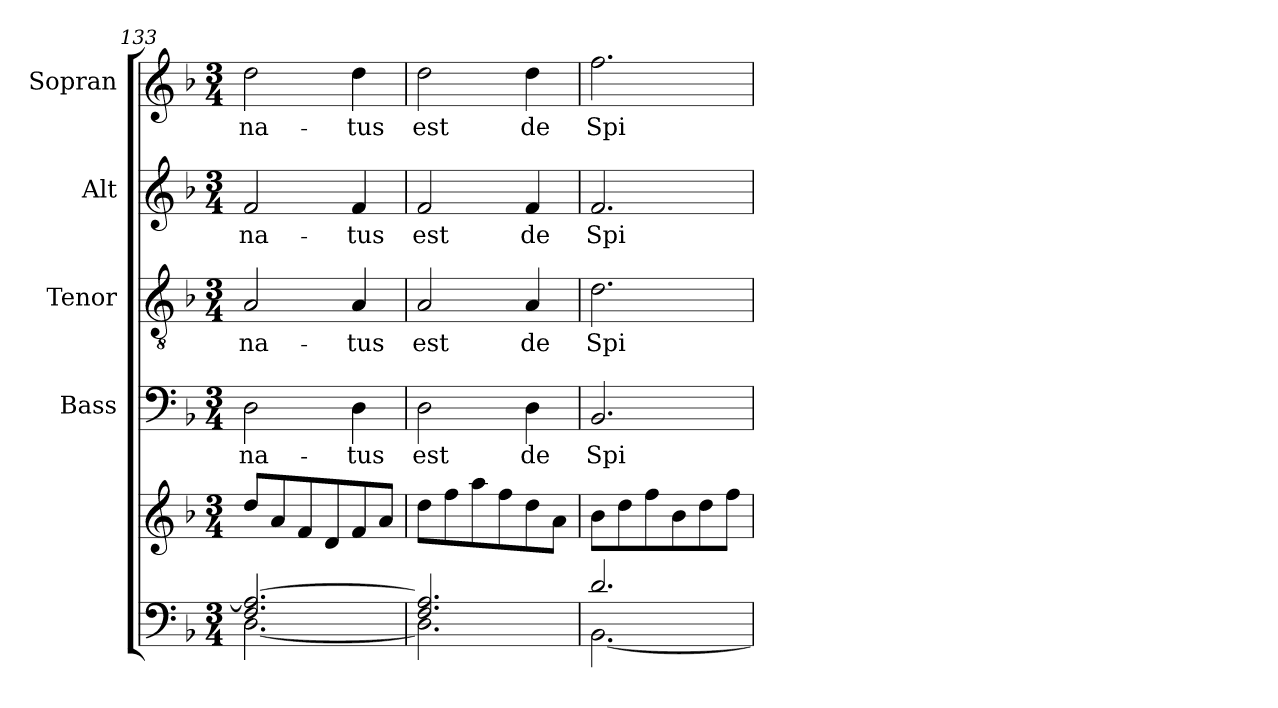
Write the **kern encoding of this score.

**kern	**kern	**kern	**text	**kern	**text	**kern	**text	**kern	**text
*part5	*part5	*part4	*part4	*part3	*part3	*part2	*part2	*part1	*part1
*staff6	*staff5	*staff4	*staff4	*staff3	*staff3	*staff2	*staff2	*staff1	*staff1
*	*	*I"Bass	*	*I"Tenor	*	*I"Alt	*	*I"Sopran	*
*	*	*I'B.	*	*I'T.	*	*I'A.	*	*I'S.	*
*clefF4	*clefG2	*clefF4	*	*clefGv2	*	*clefG2	*	*clefG2	*
*k[b-]	*k[b-]	*k[b-]	*	*k[b-]	*	*k[b-]	*	*k[b-]	*
*F:	*F:	*F:	*	*F:	*	*F:	*	*F:	*
*M3/4	*M3/4	*M3/4	*	*M3/4	*	*M3/4	*	*M3/4	*
=133	=133	=133	=133	=133	=133	=133	=133	=133	=133
*^	*	*	*	*	*	*	*	*	*
!	!	!	!	!LO:LY:b	!	!LO:LY:b	!	!LO:LY:b	!	!LO:LY:b
2.F/ 2.A/_	[<2.D\	8dd/L	2D\	-na-	2A/	-na-	2f/	-na-	2dd\	-na-
.	.	8a/	.	.	.	.	.	.	.	.
.	.	8f/	.	.	.	.	.	.	.	.
.	.	8d/	.	.	.	.	.	.	.	.
!	!	!	!	!LO:LY:b	!	!LO:LY:b	!	!LO:LY:b	!	!LO:LY:b
.	.	8f/	4D\	-tus	4A/	-tus	4f/	-tus	4dd\	-tus
.	.	8a/J	.	.	.	.	.	.	.	.
!!LO:LB:g=z
=134	=134	=134	=134	=134	=134	=134	=134	=134	=134	=134
!	!	!	!	!LO:LY:b	!	!LO:LY:b	!	!LO:LY:b	!	!LO:LY:b
2.F/ 2.A/]	2.D\]	8dd\L	2D\	est	2A/	est	2f/	est	2dd\	est
.	.	8ff\	.	.	.	.	.	.	.	.
.	.	8aa\	.	.	.	.	.	.	.	.
.	.	8ff\	.	.	.	.	.	.	.	.
!	!	!	!	!LO:LY:b	!	!LO:LY:b	!	!LO:LY:b	!	!LO:LY:b
.	.	8dd\	4D\	de	4A/	de	4f/	de	4dd\	de
.	.	8a\J	.	.	.	.	.	.	.	.
=135	=135	=135	=135	=135	=135	=135	=135	=135	=135	=135
!	!	!	!	!LO:LY:b	!	!LO:LY:b	!	!LO:LY:b	!	!LO:LY:b
2.d/	[<2.BB-\	8b-\L	2.BB-/	Spi-	2.d\	Spi-	2.f/	Spi-	2.ff\	Spi-
.	.	8dd\	.	.	.	.	.	.	.	.
.	.	8ff\	.	.	.	.	.	.	.	.
.	.	8b-\	.	.	.	.	.	.	.	.
.	.	8dd\	.	.	.	.	.	.	.	.
.	.	8ff\J	.	.	.	.	.	.	.	.
*v	*v	*	*	*	*	*	*	*	*	*
=	=	=	=	=	=	=	=	=	=
*-	*-	*-	*-	*-	*-	*-	*-	*-	*-
